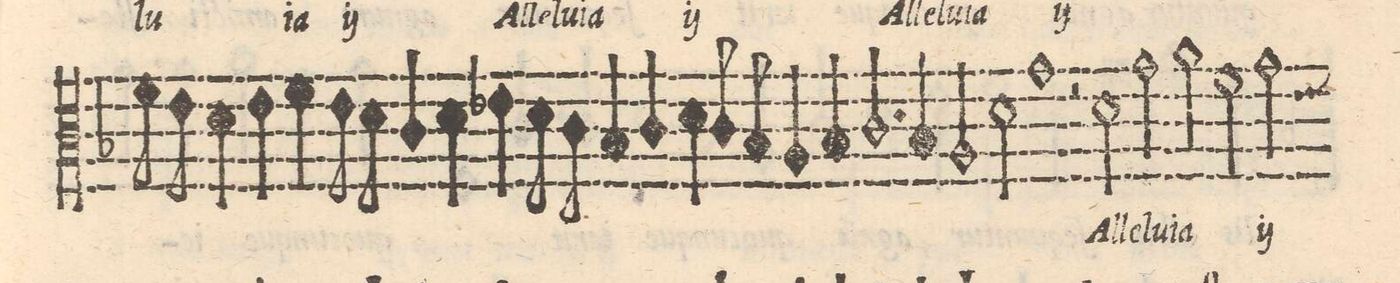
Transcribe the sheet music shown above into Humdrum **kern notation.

**kern	**text
*I"TENOR	*
*clefC3	*
*k[b-]	*
*met(C)	*
*M2/1	*
8f\	.
8e\	.
4d\	.
4e\	.
4f\	.
8e\	.
8d\	.
4c/	.
4d\	.
=56-	=56-
4e-X\	.
8d\	.
8c\	.
4B-/	.
4c/	.
4d\	.
8c/	.
8B-/	.
4A/	.
4B-/	.
=57-	=57-
2.c/	.
4B-/	.
2A/	.
2d\	lu-
=58-	=58-
1g	-ia
*	*Xij
2r	.
2d\	Al-
=59-	=59-
2g\	-le-
2a\	-lu-
2f\	-ia
*	*ij
2g\	Al-
*custos:e	*
=60-	=60-
*-	*-
